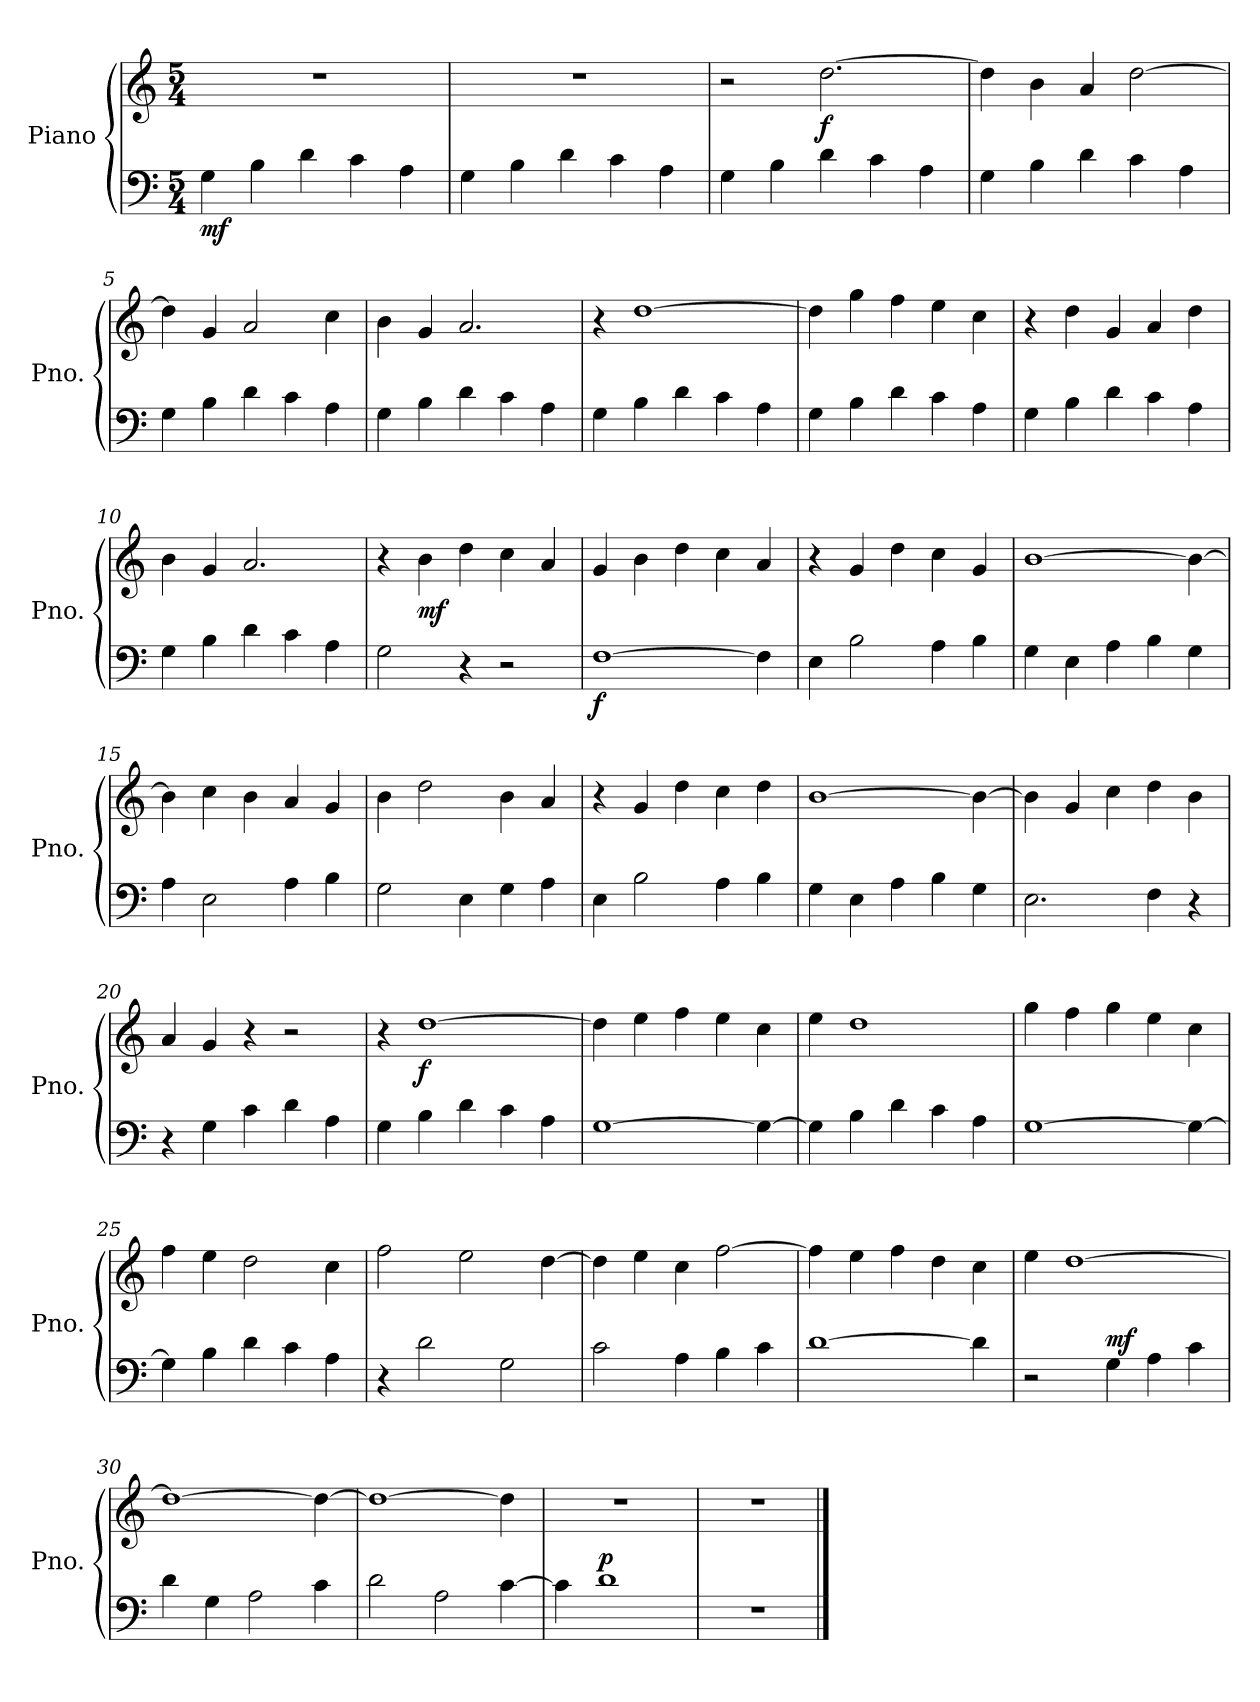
**kern	**kern	**dynam
*part1	*part1	*part1
*staff2	*staff1	*staff1/2
*I"Piano	*	*
*I'Pno.	*	*
*clefF4	*clefG2	*
*k[]	*k[]	*
*M5/4	*M5/4	*
*MM184	*MM184	*
=1	=1	=1
!	!	!LO:DY:b=2
4G\	4%5r	mf
4B\	.	.
4d\	.	.
4c\	.	.
4A\	.	.
=2	=2	=2
4G\	4%5r	.
4B\	.	.
4d\	.	.
4c\	.	.
4A\	.	.
=3	=3	=3
4G\	2r	.
4B\	.	.
!	!	!LO:DY:b
4d\	[2.dd\	f
4c\	.	.
4A\	.	.
=4	=4	=4
4G\	4dd\]	.
4B\	4b\	.
4d\	4a/	.
4c\	[2dd\	.
4A\	.	.
=5	=5	=5
4G\	4dd\]	.
4B\	4g/	.
4d\	2a/	.
4c\	.	.
4A\	4cc\	.
=6	=6	=6
4G\	4b\	.
4B\	4g/	.
4d\	2.a/	.
4c\	.	.
4A\	.	.
!!LO:LB:g=z
=7	=7	=7
4G\	4r	.
4B\	[1dd	.
4d\	.	.
4c\	.	.
4A\	.	.
=8	=8	=8
4G\	4dd\]	.
4B\	4gg\	.
4d\	4ff\	.
4c\	4ee\	.
4A\	4cc\	.
=9	=9	=9
4G\	4r	.
4B\	4dd\	.
4d\	4g/	.
4c\	4a/	.
4A\	4dd\	.
=10	=10	=10
4G\	4b\	.
4B\	4g/	.
4d\	2.a/	.
4c\	.	.
4A\	.	.
=11	=11	=11
2G\	4r	.
!	!	!LO:DY:b
.	4b\	mf
4r	4dd\	.
2r	4cc\	.
.	4a/	.
=12	=12	=12
!	!	!LO:DY:b=2
[1F	4g/	f
.	4b\	.
.	4dd\	.
.	4cc\	.
4F\]	4a/	.
=13	=13	=13
4E\	4r	.
2B\	4g/	.
.	4dd\	.
4A\	4cc\	.
4B\	4g/	.
!!LO:LB:g=z
=14	=14	=14
4G\	[1b	.
4E\	.	.
4A\	.	.
4B\	.	.
4G\	4b\_	.
=15	=15	=15
4A\	4b\]	.
2E\	4cc\	.
.	4b\	.
4A\	4a/	.
4B\	4g/	.
=16	=16	=16
2G\	4b\	.
.	2dd\	.
4E\	.	.
4G\	4b\	.
4A\	4a/	.
=17	=17	=17
4E\	4r	.
2B\	4g/	.
.	4dd\	.
4A\	4cc\	.
4B\	4dd\	.
=18	=18	=18
4G\	[1b	.
4E\	.	.
4A\	.	.
4B\	.	.
4G\	4b\_	.
=19	=19	=19
2.E\	4b\]	.
.	4g/	.
.	4cc\	.
4F\	4dd\	.
4r	4b\	.
=20	=20	=20
4r	4a/	.
4G\	4g/	.
4c\	4r	.
4d\	2r	.
4A\	.	.
!!LO:LB:g=z
=21	=21	=21
4G\	4r	.
!	!	!LO:DY:b
4B\	[1dd	f
4d\	.	.
4c\	.	.
4A\	.	.
=22	=22	=22
[1G	4dd\]	.
.	4ee\	.
.	4ff\	.
.	4ee\	.
4G\_	4cc\	.
=23	=23	=23
4G\]	4ee\	.
4B\	1dd	.
4d\	.	.
4c\	.	.
4A\	.	.
=24	=24	=24
[1G	4gg\	.
.	4ff\	.
.	4gg\	.
.	4ee\	.
4G\_	4cc\	.
=25	=25	=25
4G\]	4ff\	.
4B\	4ee\	.
4d\	2dd\	.
4c\	.	.
4A\	4cc\	.
=26	=26	=26
4r	2ff\	.
2d\	.	.
.	2ee\	.
2G\	.	.
.	[4dd\	.
=27	=27	=27
2c\	4dd\]	.
.	4ee\	.
4A\	4cc\	.
4B\	[2ff\	.
4c\	.	.
!!LO:LB:g=z
=28	=28	=28
[1d	4ff\]	.
.	4ee\	.
.	4ff\	.
.	4dd\	.
4d\]	4cc\	.
=29	=29	=29
2r	4ee\	.
.	[1dd	.
!	!	!LO:DY:a=2
4G\	.	mf
4A\	.	.
4c\	.	.
=30	=30	=30
4d\	1dd_	.
4G\	.	.
2A\	.	.
4c\	4dd\_	.
=31	=31	=31
2d\	1dd_	.
2A\	.	.
[4c\	4dd\]	.
=32	=32	=32
4c\]	4%5r	.
!	!	!LO:DY:a=2
1d	.	p
=33	=33	=33
4%5r	4%5r	.
==	==	==
*-	*-	*-
